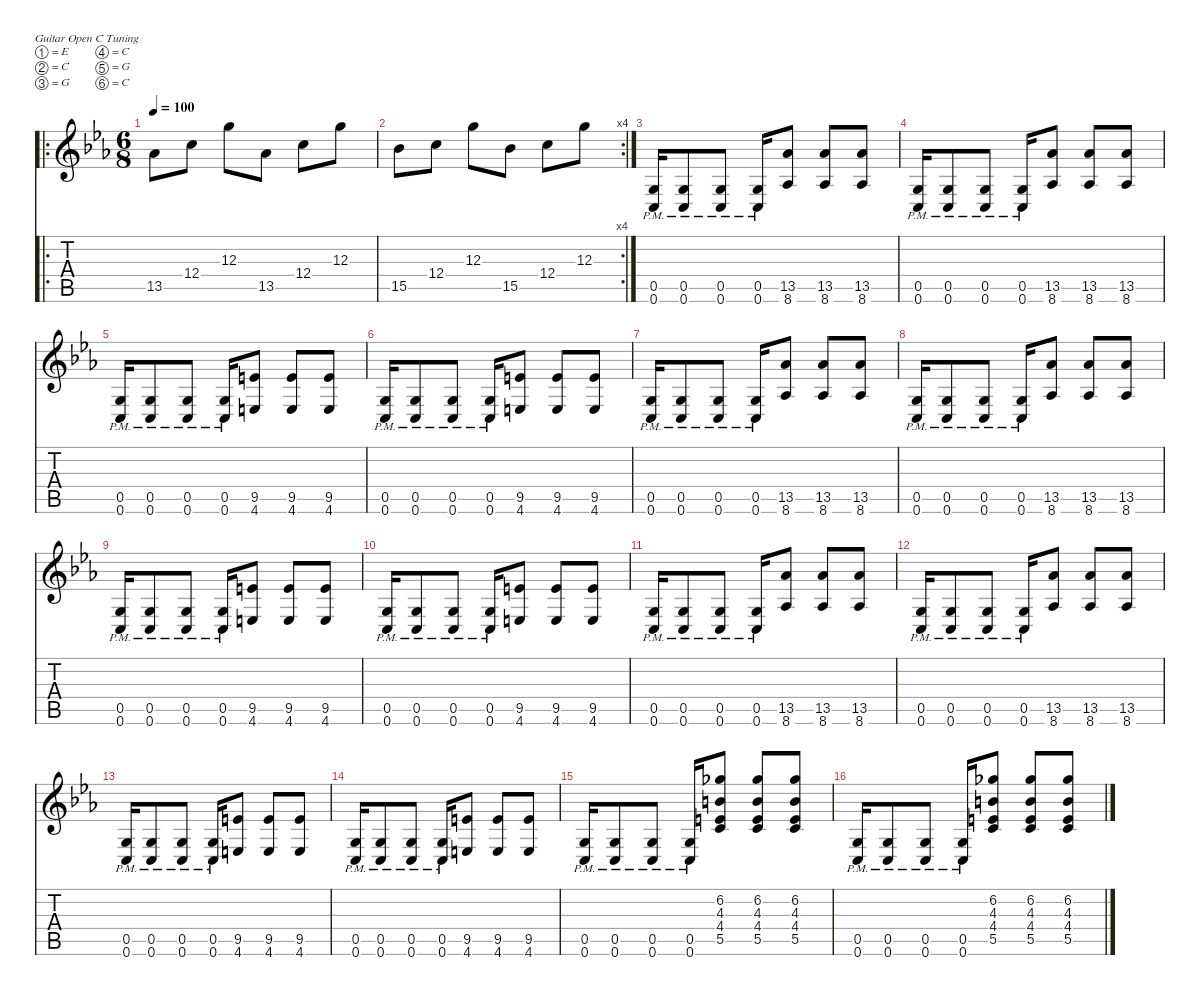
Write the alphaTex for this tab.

\defaultSystemsLayout 4
\hideDynamics
\bracketExtendMode nobrackets
\singleTrackTrackNamePolicy hidden
\multiTrackTrackNamePolicy hidden
\firstSystemTrackNameMode fullname
\firstSystemTrackNameOrientation horizontal
\otherSystemsTrackNameOrientation horizontal
\track ("Guitar" "dist.guit.") {instrument distortionguitar}
\staff {score tabs}
\tuning (E4 C4 G3 C3 G2 C2)
\ro
\ts (6 8)
\beaming (8 2 2 2 2)
\tempo 100
\clef g2
\ks eb
13.5{acc b}.8{dy f instrument distortionguitar beam Down} 12.4{acc forcenatural}.8{beam Down} 12.3{acc forcenatural}.8{beam Down} 13.5{acc b}.8{beam Down} 12.4{acc forcenatural}.8{beam Down} 12.3{acc forcenatural}.8{beam Down} |
\rc 4
15.5{acc b}.8{beam Down} 12.4{acc forcenatural}.8{beam Down} 12.3{acc forcenatural}.8{beam Down} 15.5{acc b}.8{beam Down} 12.4{acc forcenatural}.8{beam Down} 12.3{acc forcenatural}.8{beam Down} |
(0.5{pm acc forcenatural} 0.6{pm acc forcenatural}).16{beam Up} (0.5{pm acc forcenatural} 0.6{pm acc forcenatural}).8{beam Up} (0.5{pm acc forcenatural} 0.6{pm acc forcenatural}).8{beam Up} (0.5{pm acc forcenatural} 0.6{pm acc forcenatural}).16{beam Up} (13.5{acc b} 8.6{acc b}).8{beam Up} (13.5{acc b} 8.6{acc b}).8{beam Up} (13.5{acc b} 8.6{acc b}).8{beam Up} |
(0.5{pm acc forcenatural} 0.6{pm acc forcenatural}).16{beam Up} (0.5{pm acc forcenatural} 0.6{pm acc forcenatural}).8{beam Up} (0.5{pm acc forcenatural} 0.6{pm acc forcenatural}).8{beam Up} (0.5{pm acc forcenatural} 0.6{pm acc forcenatural}).16{beam Up} (13.5{acc b} 8.6{acc b}).8{beam Up} (13.5{acc b} 8.6{acc b}).8{beam Up} (13.5{acc b} 8.6{acc b}).8{beam Up} |
(0.5{pm acc forcenatural} 0.6{pm acc forcenatural}).16{beam Up} (0.5{pm acc forcenatural} 0.6{pm acc forcenatural}).8{beam Up} (0.5{pm acc forcenatural} 0.6{pm acc forcenatural}).8{beam Up} (0.5{pm acc forcenatural} 0.6{pm acc forcenatural}).16{beam Up} (9.5{acc forcenatural} 4.6{acc forcenatural}).8{beam Up} (9.5{acc forcenatural} 4.6{acc forcenatural}).8{beam Up} (9.5{acc forcenatural} 4.6{acc forcenatural}).8{beam Up} |
(0.5{pm acc forcenatural} 0.6{pm acc forcenatural}).16{beam Up} (0.5{pm acc forcenatural} 0.6{pm acc forcenatural}).8{beam Up} (0.5{pm acc forcenatural} 0.6{pm acc forcenatural}).8{beam Up} (0.5{pm acc forcenatural} 0.6{pm acc forcenatural}).16{beam Up} (9.5{acc forcenatural} 4.6{acc forcenatural}).8{beam Up} (9.5{acc forcenatural} 4.6{acc forcenatural}).8{beam Up} (9.5{acc forcenatural} 4.6{acc forcenatural}).8{beam Up} |
(0.5{pm acc forcenatural} 0.6{pm acc forcenatural}).16{beam Up} (0.5{pm acc forcenatural} 0.6{pm acc forcenatural}).8{beam Up} (0.5{pm acc forcenatural} 0.6{pm acc forcenatural}).8{beam Up} (0.5{pm acc forcenatural} 0.6{pm acc forcenatural}).16{beam Up} (13.5{acc b} 8.6{acc b}).8{beam Up} (13.5{acc b} 8.6{acc b}).8{beam Up} (13.5{acc b} 8.6{acc b}).8{beam Up} |
(0.5{pm acc forcenatural} 0.6{pm acc forcenatural}).16{beam Up} (0.5{pm acc forcenatural} 0.6{pm acc forcenatural}).8{beam Up} (0.5{pm acc forcenatural} 0.6{pm acc forcenatural}).8{beam Up} (0.5{pm acc forcenatural} 0.6{pm acc forcenatural}).16{beam Up} (13.5{acc b} 8.6{acc b}).8{beam Up} (13.5{acc b} 8.6{acc b}).8{beam Up} (13.5{acc b} 8.6{acc b}).8{beam Up} |
(0.5{pm acc forcenatural} 0.6{pm acc forcenatural}).16{beam Up} (0.5{pm acc forcenatural} 0.6{pm acc forcenatural}).8{beam Up} (0.5{pm acc forcenatural} 0.6{pm acc forcenatural}).8{beam Up} (0.5{pm acc forcenatural} 0.6{pm acc forcenatural}).16{beam Up} (9.5{acc forcenatural} 4.6{acc forcenatural}).8{beam Up} (9.5{acc forcenatural} 4.6{acc forcenatural}).8{beam Up} (9.5{acc forcenatural} 4.6{acc forcenatural}).8{beam Up} |
(0.5{pm acc forcenatural} 0.6{pm acc forcenatural}).16{beam Up} (0.5{pm acc forcenatural} 0.6{pm acc forcenatural}).8{beam Up} (0.5{pm acc forcenatural} 0.6{pm acc forcenatural}).8{beam Up} (0.5{pm acc forcenatural} 0.6{pm acc forcenatural}).16{beam Up} (9.5{acc forcenatural} 4.6{acc forcenatural}).8{beam Up} (9.5{acc forcenatural} 4.6{acc forcenatural}).8{beam Up} (9.5{acc forcenatural} 4.6{acc forcenatural}).8{beam Up} |
(0.5{pm acc forcenatural} 0.6{pm acc forcenatural}).16{beam Up} (0.5{pm acc forcenatural} 0.6{pm acc forcenatural}).8{beam Up} (0.5{pm acc forcenatural} 0.6{pm acc forcenatural}).8{beam Up} (0.5{pm acc forcenatural} 0.6{pm acc forcenatural}).16{beam Up} (13.5{acc b} 8.6{acc b}).8{beam Up} (13.5{acc b} 8.6{acc b}).8{beam Up} (13.5{acc b} 8.6{acc b}).8{beam Up} |
(0.5{pm acc forcenatural} 0.6{pm acc forcenatural}).16{beam Up} (0.5{pm acc forcenatural} 0.6{pm acc forcenatural}).8{beam Up} (0.5{pm acc forcenatural} 0.6{pm acc forcenatural}).8{beam Up} (0.5{pm acc forcenatural} 0.6{pm acc forcenatural}).16{beam Up} (13.5{acc b} 8.6{acc b}).8{beam Up} (13.5{acc b} 8.6{acc b}).8{beam Up} (13.5{acc b} 8.6{acc b}).8{beam Up} |
(0.5{pm acc forcenatural} 0.6{pm acc forcenatural}).16{beam Up} (0.5{pm acc forcenatural} 0.6{pm acc forcenatural}).8{beam Up} (0.5{pm acc forcenatural} 0.6{pm acc forcenatural}).8{beam Up} (0.5{pm acc forcenatural} 0.6{pm acc forcenatural}).16{beam Up} (9.5{acc forcenatural} 4.6{acc forcenatural}).8{beam Up} (9.5{acc forcenatural} 4.6{acc forcenatural}).8{beam Up} (9.5{acc forcenatural} 4.6{acc forcenatural}).8{beam Up} |
(0.5{pm acc forcenatural} 0.6{pm acc forcenatural}).16{beam Up} (0.5{pm acc forcenatural} 0.6{pm acc forcenatural}).8{beam Up} (0.5{pm acc forcenatural} 0.6{pm acc forcenatural}).8{beam Up} (0.5{pm acc forcenatural} 0.6{pm acc forcenatural}).16{beam Up} (9.5{acc forcenatural} 4.6{acc forcenatural}).8{beam Up} (9.5{acc forcenatural} 4.6{acc forcenatural}).8{beam Up} (9.5{acc forcenatural} 4.6{acc forcenatural}).8{beam Up} |
(0.5{pm acc forcenatural} 0.6{pm acc forcenatural}).16{beam Up} (0.5{pm acc forcenatural} 0.6{pm acc forcenatural}).8{beam Up} (0.5{pm acc forcenatural} 0.6{pm acc forcenatural}).8{beam Up} (0.5{pm acc forcenatural} 0.6{pm acc forcenatural}).16{beam Up} (6.2{acc b} 4.3{acc forcenatural} 4.4{acc forcenatural} 5.5{acc forcenatural}).8{beam Up} (6.2{acc b} 4.3{acc forcenatural} 4.4{acc forcenatural} 5.5{acc forcenatural}).8{beam Up} (6.2{acc b} 4.3{acc forcenatural} 4.4{acc forcenatural} 5.5{acc forcenatural}).8{beam Up} |
(0.5{pm acc forcenatural} 0.6{pm acc forcenatural}).16{beam Up} (0.5{pm acc forcenatural} 0.6{pm acc forcenatural}).8{beam Up} (0.5{pm acc forcenatural} 0.6{pm acc forcenatural}).8{beam Up} (0.5{pm acc forcenatural} 0.6{pm acc forcenatural}).16{beam Up} (6.2{acc b} 4.3{acc forcenatural} 4.4{acc forcenatural} 5.5{acc forcenatural}).8{beam Up} (6.2{acc b} 4.3{acc forcenatural} 4.4{acc forcenatural} 5.5{acc forcenatural}).8{beam Up} (6.2{acc b} 4.3{acc forcenatural} 4.4{acc forcenatural} 5.5{acc forcenatural}).8{beam Up}
